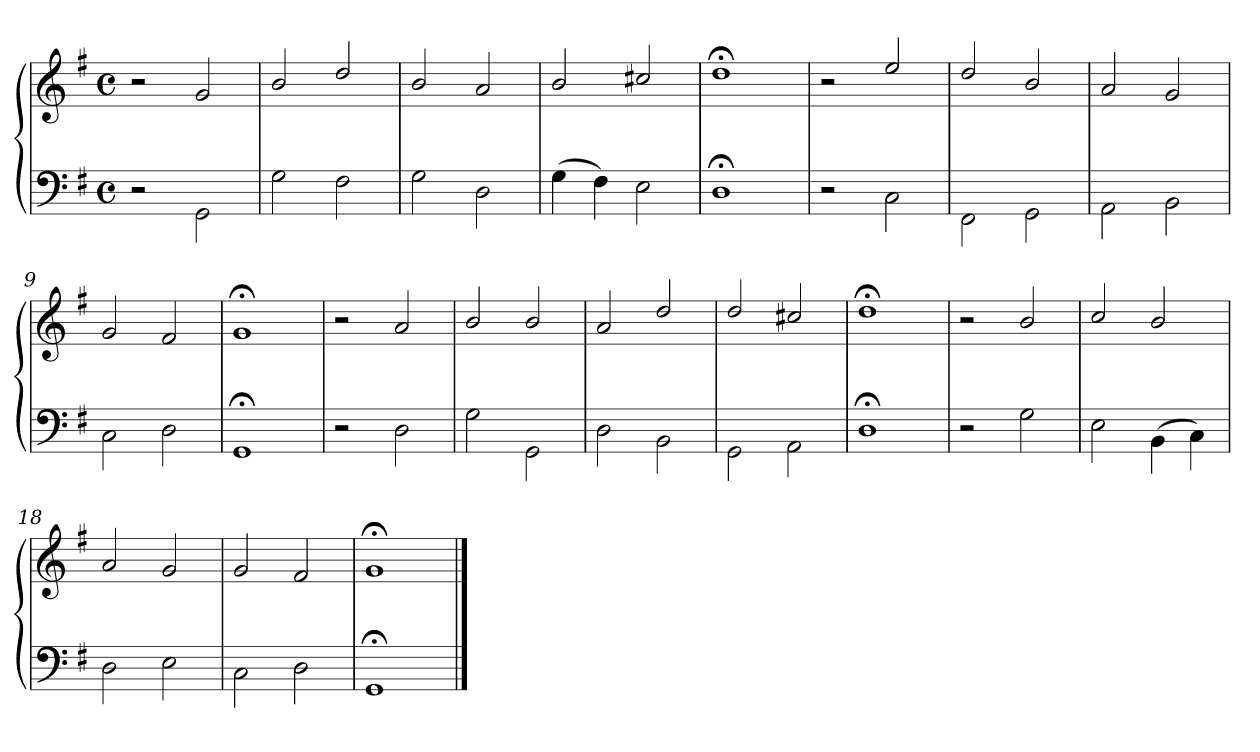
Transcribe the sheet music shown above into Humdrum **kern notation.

**kern	**kern
*part1	*part1
*staff2	*staff1
*clefF4	*clefG2
*k[f#]	*k[f#]
*M4/4	*M4/4
*met(c)	*met(c)
=1	=1
2r	2r
2GG\	2g/
=2	=2
2G\	2b/
2F#\	2dd/
=3	=3
2G\	2b/
2D\	2a/
=4	=4
(4G\	2b/
4F#\)	.
2E\	2cc#X/
=5	=5
1D;\	1dd;</
=6	=6
2r	2r
2C\	2ee/
=7	=7
2FF#\	2dd/
2GG\	2b/
=8	=8
2AA\	2a/
2BB\	2g/
=9	=9
2C\	2g/
2D\	2f#/
=10	=10
1GG;\	1g;</
!!LO:LB:g=z
=11	=11
2r	2r
2D\	2a/
=12	=12
2G\	2b/
2GG\	2b/
=13	=13
2D\	2a/
2BB\	2dd/
=14	=14
2GG\	2dd/
2AA\	2cc#X/
=15	=15
1D;\	1dd;</
=16	=16
2r	2r
2G\	2b/
=17	=17
2E\	2cc/
(4BB\	2b/
4C\)	.
=18	=18
2D\	2a/
2E\	2g/
=19	=19
2C\	2g/
2D\	2f#/
=20	=20
1GG;\	1g;</
==	==
*-	*-
